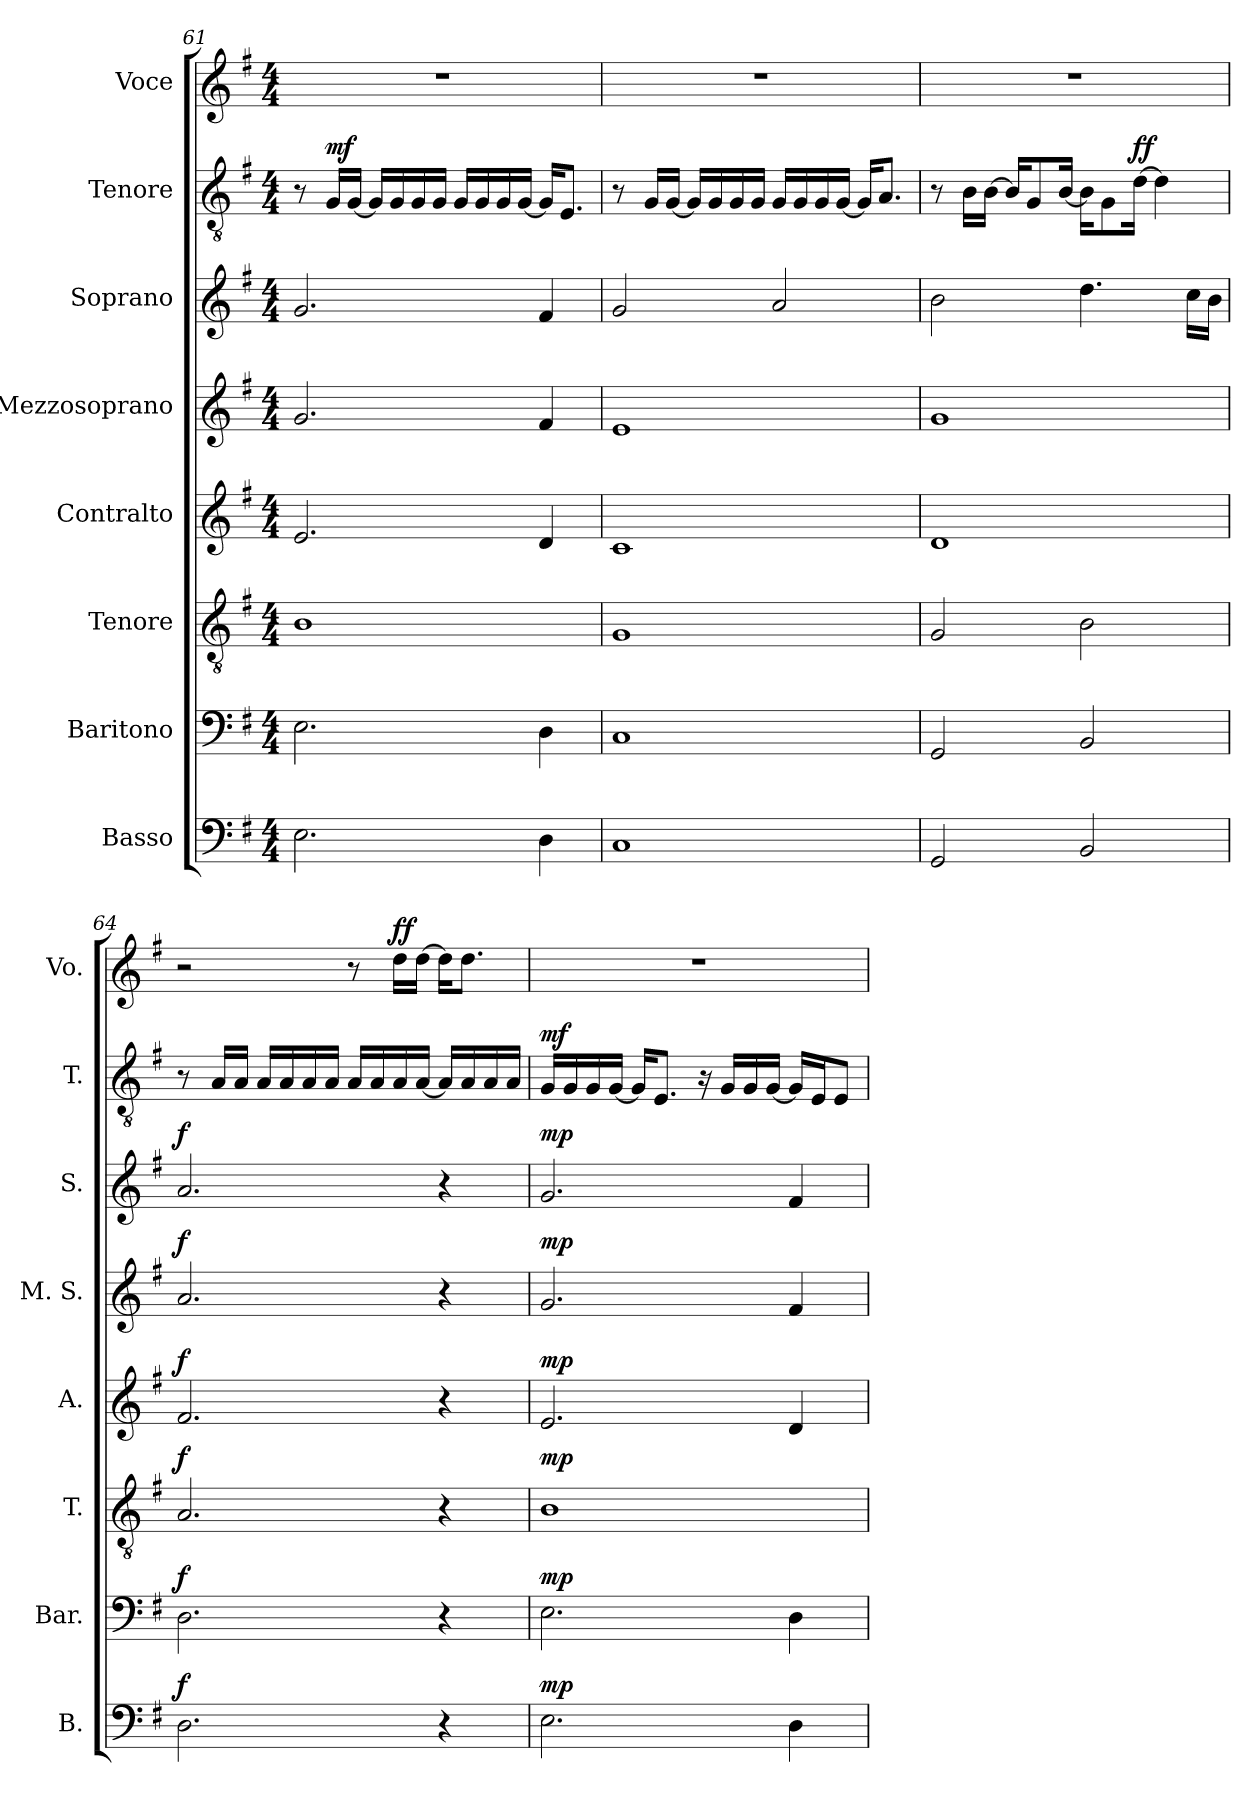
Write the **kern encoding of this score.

**kern	**dynam	**kern	**dynam	**kern	**dynam	**kern	**dynam	**kern	**dynam	**kern	**dynam	**kern	**dynam	**kern	**dynam
*part8	*part8	*part7	*part7	*part6	*part6	*part5	*part5	*part4	*part4	*part3	*part3	*part2	*part2	*part1	*part1
*staff8	*staff8	*staff7	*staff7	*staff6	*staff6	*staff5	*staff5	*staff4	*staff4	*staff3	*staff3	*staff2	*staff2	*staff1	*staff1
*I"Basso	*	*I"Baritono	*	*I"Tenore	*	*I"Contralto	*	*I"Mezzosoprano	*	*I"Soprano	*	*I"Tenore	*	*I"Voce	*
*I'B.	*	*I'Bar.	*	*I'T.	*	*I'A.	*	*I'M. S.	*	*I'S.	*	*I'T.	*	*I'Vo.	*
*clefF4	*	*clefF4	*	*clefGv2	*	*clefG2	*	*clefG2	*	*clefG2	*	*clefGv2	*	*clefG2	*
*k[f#]	*	*k[f#]	*	*k[f#]	*	*k[f#]	*	*k[f#]	*	*k[f#]	*	*k[f#]	*	*k[f#]	*
*M4/4	*	*M4/4	*	*M4/4	*	*M4/4	*	*M4/4	*	*M4/4	*	*M4/4	*	*M4/4	*
=61	=61	=61	=61	=61	=61	=61	=61	=61	=61	=61	=61	=61	=61	=61	=61
!	!LO:DY:a	!	!	!	!	!	!	!	!	!	!	!	!	!	!
!	!LO:DY:n=1:a	!	!LO:DY:a	!	!	!	!	!	!	!	!	!	!	!	!
!	!	!	!LO:DY:n=1:a	!	!LO:DY:a	!	!	!	!	!	!	!	!	!	!
!	!	!	!	!	!LO:DY:n=1:a	!	!LO:DY:a	!	!	!	!	!	!	!	!
!	!	!	!	!	!	!	!LO:DY:n=1:a	!	!LO:DY:a	!	!	!	!	!	!
!	!	!	!	!	!	!	!	!	!LO:DY:n=1:a	!	!LO:DY:a	!	!	!	!
!	!	!	!	!	!	!	!	!	!	!	!LO:DY:n=1:a	!	!	!	!
2.E\	mp mp	2.E\	mp mp	1B	mp mp	2.e/	mp mp	2.g/	mp mp	2.g/	mp mp	8r	.	1r	.
!	!	!	!	!	!	!	!	!	!	!	!	!	!LO:DY:a	!	!
.	.	.	.	.	.	.	.	.	.	.	.	16G/LL	mf	.	.
.	.	.	.	.	.	.	.	.	.	.	.	[16G/JJ	.	.	.
.	.	.	.	.	.	.	.	.	.	.	.	16G/LL]	.	.	.
.	.	.	.	.	.	.	.	.	.	.	.	16G/	.	.	.
.	.	.	.	.	.	.	.	.	.	.	.	16G/	.	.	.
.	.	.	.	.	.	.	.	.	.	.	.	16G/JJ	.	.	.
.	.	.	.	.	.	.	.	.	.	.	.	16G/LL	.	.	.
.	.	.	.	.	.	.	.	.	.	.	.	16G/	.	.	.
.	.	.	.	.	.	.	.	.	.	.	.	16G/	.	.	.
.	.	.	.	.	.	.	.	.	.	.	.	[16G/JJ	.	.	.
4D\	.	4D\	.	.	.	4d/	.	4f#/	.	4f#/	.	16G/KL]	.	.	.
.	.	.	.	.	.	.	.	.	.	.	.	8.E/J	.	.	.
!!LO:LB:g=z
=62	=62	=62	=62	=62	=62	=62	=62	=62	=62	=62	=62	=62	=62	=62	=62
1C	.	1C	.	1G	.	1c	.	1e	.	2g/	.	8r	.	1r	.
.	.	.	.	.	.	.	.	.	.	.	.	16G/LL	.	.	.
.	.	.	.	.	.	.	.	.	.	.	.	[16G/JJ	.	.	.
.	.	.	.	.	.	.	.	.	.	.	.	16G/LL]	.	.	.
.	.	.	.	.	.	.	.	.	.	.	.	16G/	.	.	.
.	.	.	.	.	.	.	.	.	.	.	.	16G/	.	.	.
.	.	.	.	.	.	.	.	.	.	.	.	16G/JJ	.	.	.
.	.	.	.	.	.	.	.	.	.	2a/	.	16G/LL	.	.	.
.	.	.	.	.	.	.	.	.	.	.	.	16G/	.	.	.
.	.	.	.	.	.	.	.	.	.	.	.	16G/	.	.	.
.	.	.	.	.	.	.	.	.	.	.	.	[16G/JJ	.	.	.
.	.	.	.	.	.	.	.	.	.	.	.	16G/KL]	.	.	.
.	.	.	.	.	.	.	.	.	.	.	.	8.A/J	.	.	.
=63	=63	=63	=63	=63	=63	=63	=63	=63	=63	=63	=63	=63	=63	=63	=63
2GG/	.	2GG/	.	2G/	.	1d	.	1g	.	2b\	.	8r	.	1r	.
.	.	.	.	.	.	.	.	.	.	.	.	16B\LL	.	.	.
.	.	.	.	.	.	.	.	.	.	.	.	[16B\JJ	.	.	.
.	.	.	.	.	.	.	.	.	.	.	.	16B/KL]	.	.	.
.	.	.	.	.	.	.	.	.	.	.	.	8G/	.	.	.
.	.	.	.	.	.	.	.	.	.	.	.	[16B/Jk	.	.	.
2BB/	.	2BB/	.	2B\	.	.	.	.	.	4.dd\	.	16B\KL]	.	.	.
.	.	.	.	.	.	.	.	.	.	.	.	8G\	.	.	.
!	!	!	!	!	!	!	!	!	!	!	!	!	!LO:DY:a	!	!
.	.	.	.	.	.	.	.	.	.	.	.	[16d\Jk	ff	.	.
.	.	.	.	.	.	.	.	.	.	.	.	4d\]	.	.	.
.	.	.	.	.	.	.	.	.	.	16cc\LL	.	.	.	.	.
.	.	.	.	.	.	.	.	.	.	16b\JJ	.	.	.	.	.
=64	=64	=64	=64	=64	=64	=64	=64	=64	=64	=64	=64	=64	=64	=64	=64
!	!LO:DY:a	!	!LO:DY:a	!	!LO:DY:a	!	!LO:DY:a	!	!LO:DY:a	!	!LO:DY:a	!	!	!	!
2.D\	f	2.D\	f	2.A/	f	2.f#/	f	2.a/	f	2.a/	f	8r	.	2r	.
.	.	.	.	.	.	.	.	.	.	.	.	16A/LL	.	.	.
.	.	.	.	.	.	.	.	.	.	.	.	16A/JJ	.	.	.
.	.	.	.	.	.	.	.	.	.	.	.	16A/LL	.	.	.
.	.	.	.	.	.	.	.	.	.	.	.	16A/	.	.	.
.	.	.	.	.	.	.	.	.	.	.	.	16A/	.	.	.
.	.	.	.	.	.	.	.	.	.	.	.	16A/JJ	.	.	.
.	.	.	.	.	.	.	.	.	.	.	.	16A/LL	.	8r	.
.	.	.	.	.	.	.	.	.	.	.	.	16A/	.	.	.
!	!	!	!	!	!	!	!	!	!	!	!	!	!	!	!LO:DY:a
.	.	.	.	.	.	.	.	.	.	.	.	16A/	.	16dd\LL	ff
.	.	.	.	.	.	.	.	.	.	.	.	[16A/JJ	.	[16dd\JJ	.
4r	.	4r	.	4r	.	4r	.	4r	.	4r	.	16A/LL]	.	16dd\KL]	.
.	.	.	.	.	.	.	.	.	.	.	.	16A/	.	8.dd\J	.
.	.	.	.	.	.	.	.	.	.	.	.	16A/	.	.	.
.	.	.	.	.	.	.	.	.	.	.	.	16A/JJ	.	.	.
!!LO:PB:g=z
=65	=65	=65	=65	=65	=65	=65	=65	=65	=65	=65	=65	=65	=65	=65	=65
!	!LO:DY:a	!	!LO:DY:a	!	!LO:DY:a	!	!LO:DY:a	!	!LO:DY:a	!	!LO:DY:a	!	!LO:DY:a	!	!
2.E\	mp	2.E\	mp	1B	mp	2.e/	mp	2.g/	mp	2.g/	mp	16G/LL	mf	1r	.
.	.	.	.	.	.	.	.	.	.	.	.	16G/	.	.	.
.	.	.	.	.	.	.	.	.	.	.	.	16G/	.	.	.
.	.	.	.	.	.	.	.	.	.	.	.	[16G/JJ	.	.	.
.	.	.	.	.	.	.	.	.	.	.	.	16G/KL]	.	.	.
.	.	.	.	.	.	.	.	.	.	.	.	8.E/J	.	.	.
.	.	.	.	.	.	.	.	.	.	.	.	16r	.	.	.
.	.	.	.	.	.	.	.	.	.	.	.	16G/LL	.	.	.
.	.	.	.	.	.	.	.	.	.	.	.	16G/	.	.	.
.	.	.	.	.	.	.	.	.	.	.	.	[16G/JJ	.	.	.
4D\	.	4D\	.	.	.	4d/	.	4f#/	.	4f#/	.	16G/LL]	.	.	.
.	.	.	.	.	.	.	.	.	.	.	.	16E/J	.	.	.
.	.	.	.	.	.	.	.	.	.	.	.	8E/J	.	.	.
=	=	=	=	=	=	=	=	=	=	=	=	=	=	=	=
*-	*-	*-	*-	*-	*-	*-	*-	*-	*-	*-	*-	*-	*-	*-	*-
